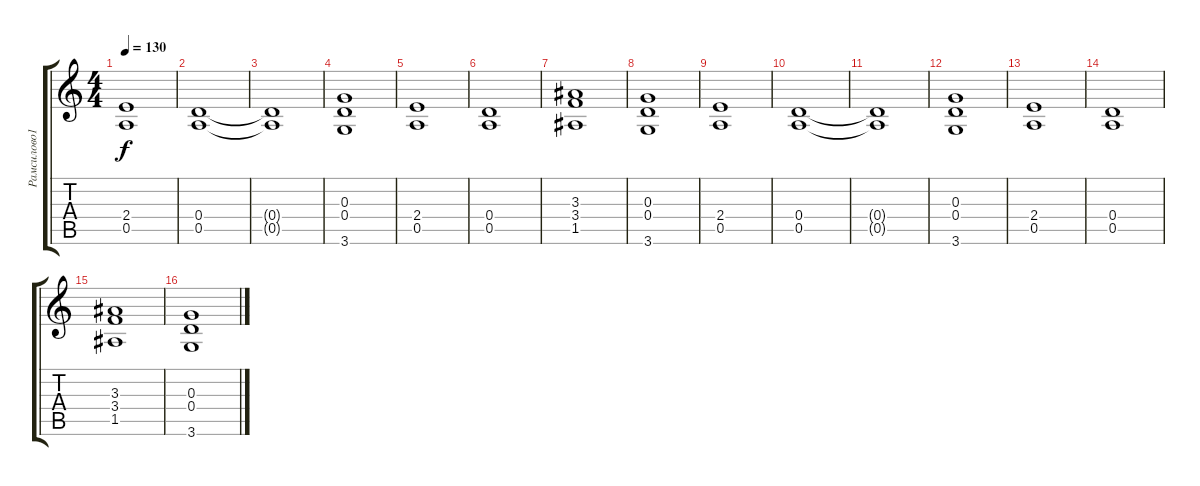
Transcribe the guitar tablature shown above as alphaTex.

\track ("Рамсилово1" "Рамсилово1") {instrument distortionguitar}
\staff {score tabs}
\tuning (E4 B3 G3 D3 A2 E2) {hide}
\ts (4 4)
\tempo 130
\clef g2
\ks c
(2.4 0.5).1{dy f} |
(0.4 0.5).1 |
(0.4{t} 0.5{t}).1 |
(0.3 0.4 3.6).1 |
(2.4 0.5).1 |
(0.4 0.5).1 |
(3.3 3.4 1.5).1 |
(0.3 0.4 3.6).1 |
(2.4 0.5).1 |
(0.4 0.5).1 |
(0.4{t} 0.5{t}).1 |
(0.3 0.4 3.6).1 |
(2.4 0.5).1 |
(0.4 0.5).1 |
(3.3 3.4 1.5).1 |
(0.3 0.4 3.6).1
